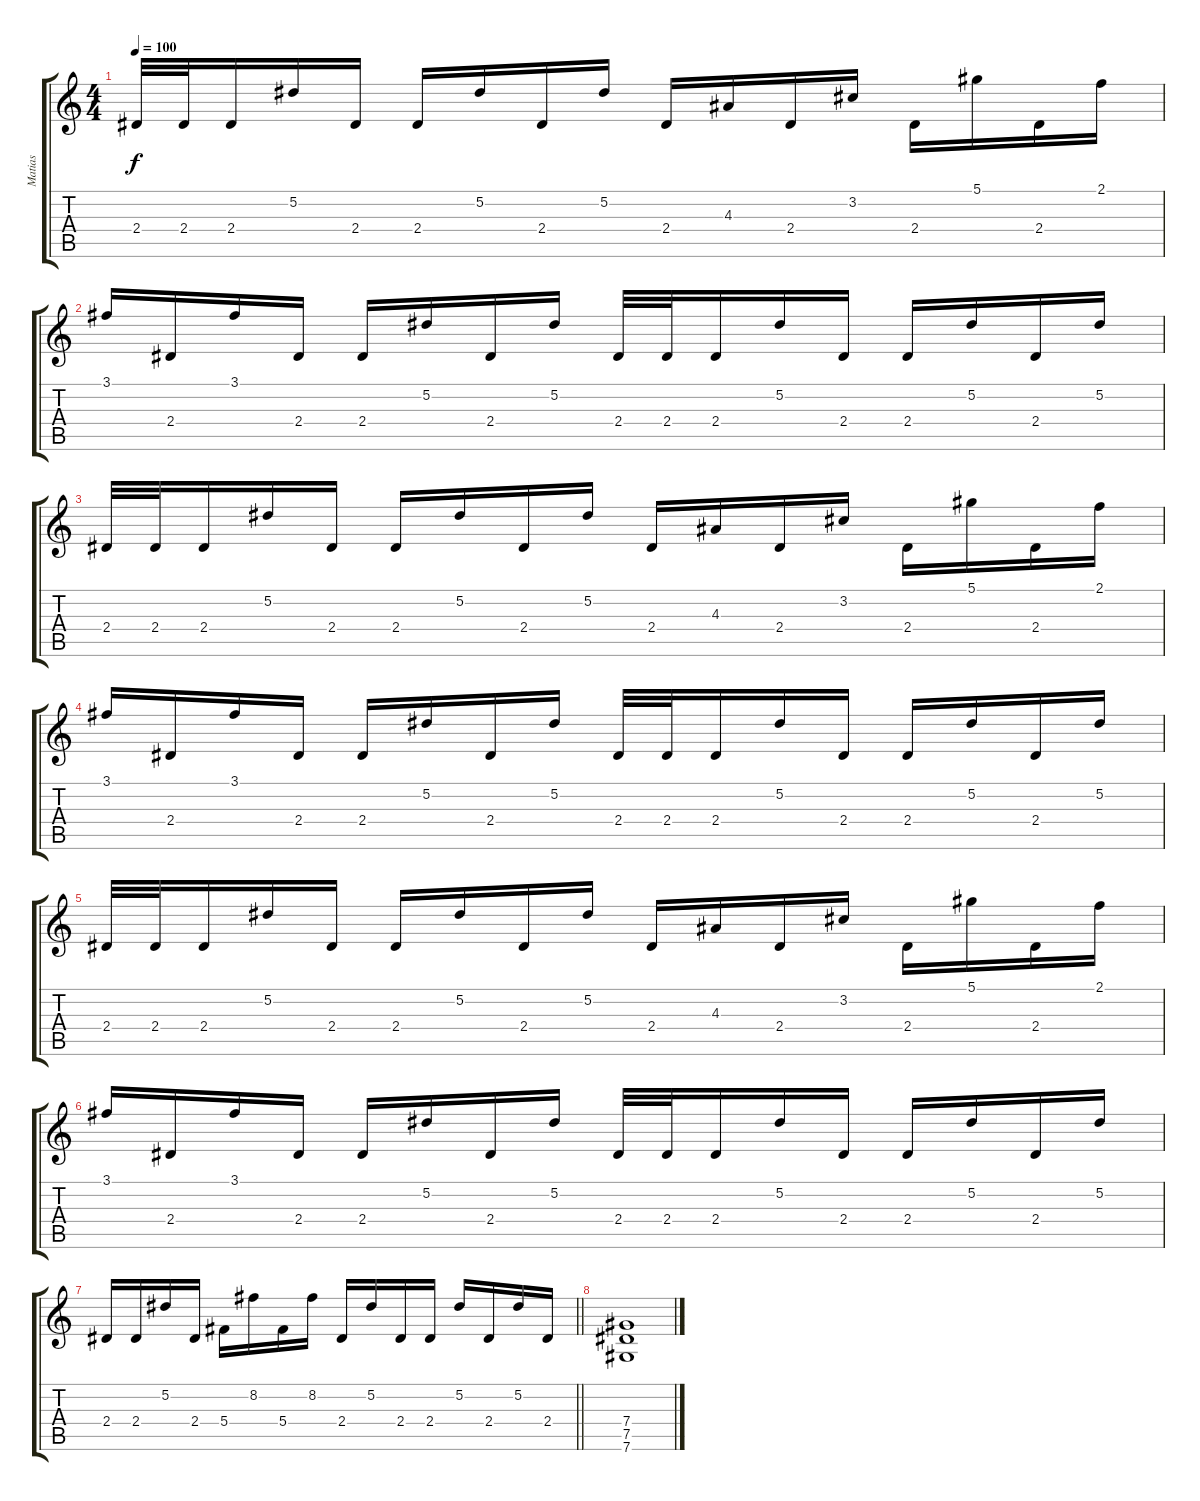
\track ("Matias" "Matias") {instrument distortionguitar}
\staff {score tabs}
\tuning (Eb4 Bb3 Gb3 Db3 Ab2 Db2) {hide}
\ts (4 4)
\tempo 100
\clef g2
\ks c
2.4.32{dy f} 2.4.32 2.4.16 5.2.16 2.4.16 2.4.16 5.2.16 2.4.16 5.2.16 2.4.16 4.3.16 2.4.16 3.2.16 2.4.16 5.1.16 2.4.16 2.1.16 |
3.1.16 2.4.16 3.1.16 2.4.16 2.4.16 5.2.16 2.4.16 5.2.16 2.4.32 2.4.32 2.4.16 5.2.16 2.4.16 2.4.16 5.2.16 2.4.16 5.2.16 |
2.4.32 2.4.32 2.4.16 5.2.16 2.4.16 2.4.16 5.2.16 2.4.16 5.2.16 2.4.16 4.3.16 2.4.16 3.2.16 2.4.16 5.1.16 2.4.16 2.1.16 |
3.1.16 2.4.16 3.1.16 2.4.16 2.4.16 5.2.16 2.4.16 5.2.16 2.4.32 2.4.32 2.4.16 5.2.16 2.4.16 2.4.16 5.2.16 2.4.16 5.2.16 |
2.4.32 2.4.32 2.4.16 5.2.16 2.4.16 2.4.16 5.2.16 2.4.16 5.2.16 2.4.16 4.3.16 2.4.16 3.2.16 2.4.16 5.1.16 2.4.16 2.1.16 |
3.1.16 2.4.16 3.1.16 2.4.16 2.4.16 5.2.16 2.4.16 5.2.16 2.4.32 2.4.32 2.4.16 5.2.16 2.4.16 2.4.16 5.2.16 2.4.16 5.2.16 |
\barLineRight lightlight
2.4.16 2.4.16 5.2.16 2.4.16 5.4.16 8.2.16 5.4.16 8.2.16 2.4.16 5.2.16 2.4.16 2.4.16 5.2.16 2.4.16 5.2.16 2.4.16 |
(7.4 7.5 7.6).1
